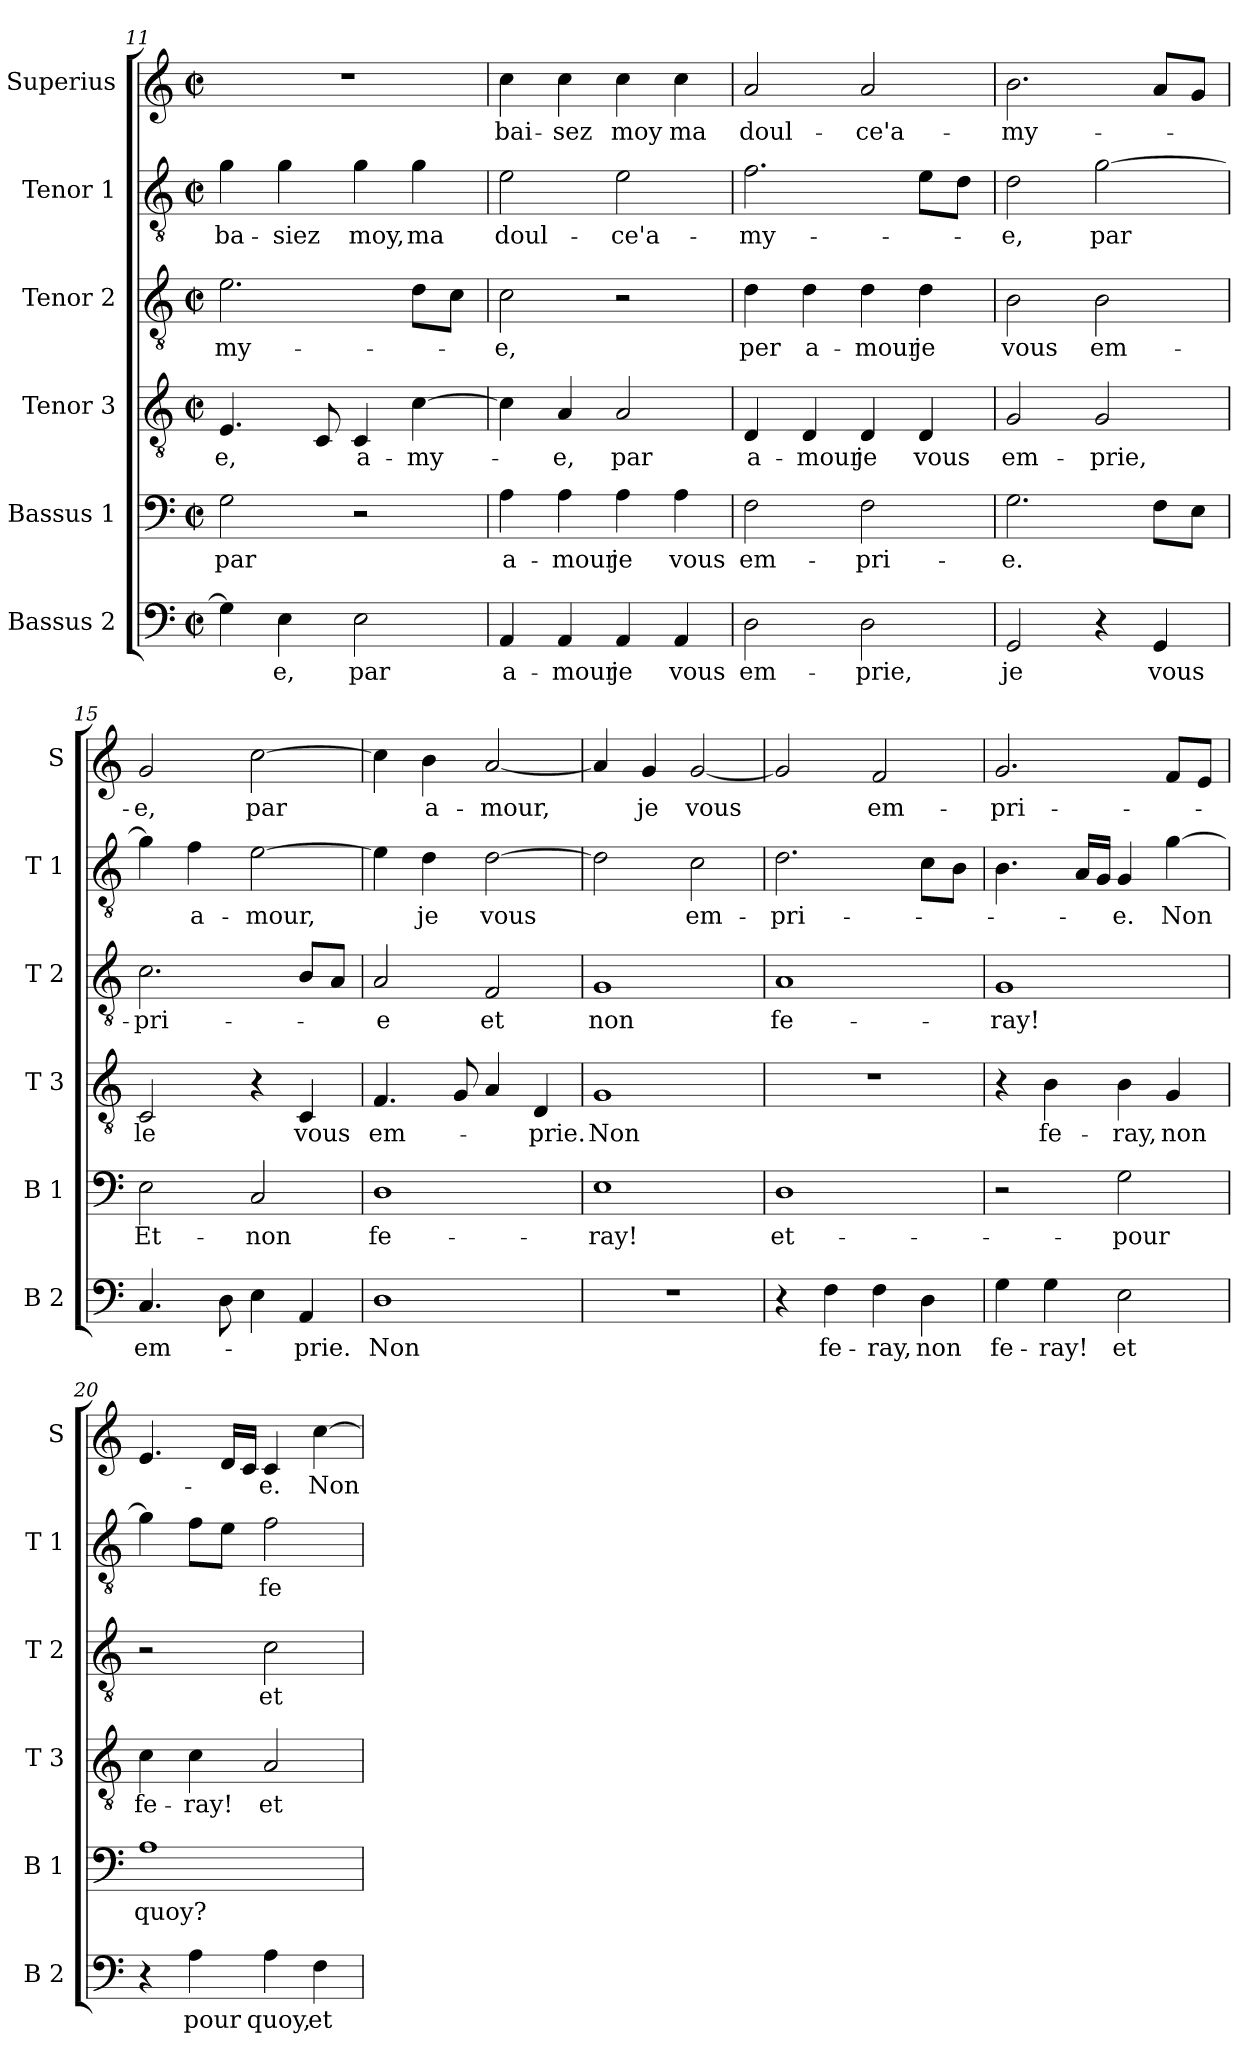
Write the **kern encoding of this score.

**kern	**text	**kern	**text	**kern	**text	**kern	**text	**kern	**text	**kern	**text
*part6	*part6	*part5	*part5	*part4	*part4	*part3	*part3	*part2	*part2	*part1	*part1
*staff6	*staff6	*staff5	*staff5	*staff4	*staff4	*staff3	*staff3	*staff2	*staff2	*staff1	*staff1
*I"Bassus 2	*	*I"Bassus 1	*	*I"Tenor 3	*	*I"Tenor 2	*	*I"Tenor 1	*	*I"Superius	*
*I'B 2	*	*I'B 1	*	*I'T 3	*	*I'T 2	*	*I'T 1	*	*I'S	*
*clefF4	*	*clefF4	*	*clefGv2	*	*clefGv2	*	*clefGv2	*	*clefG2	*
*k[]	*	*k[]	*	*k[]	*	*k[]	*	*k[]	*	*k[]	*
*C:	*	*C:	*	*C:	*	*C:	*	*C:	*	*C:	*
*M2/2	*	*M2/2	*	*M2/2	*	*M2/2	*	*M2/2	*	*M2/2	*
*met(c|)	*	*met(c|)	*	*met(c|)	*	*met(c|)	*	*met(c|)	*	*met(c|)	*
=11	=11	=11	=11	=11	=11	=11	=11	=11	=11	=11	=11
4G\]	.	2G\	par	4.E/	-e,	2.e\	-my-	4g\	ba-	1r	.
4E\	-e,	.	.	.	.	.	.	4g\	-siez	.	.
.	.	.	.	8C/	.	.	.	.	.	.	.
2E\	par	2r	.	4C/	a-	.	.	4g\	moy,	.	.
.	.	.	.	[4c\	-my-	8d\L	.	4g\	ma	.	.
.	.	.	.	.	.	8c\J	.	.	.	.	.
!!LO:PB:g=z
=12	=12	=12	=12	=12	=12	=12	=12	=12	=12	=12	=12
4AA/	a-	4A\	a-	4c\]	.	2c\	-e,	2e\	doul-	4cc\	bai-
4AA/	-mour	4A\	-mour	4A/	-e,	.	.	.	.	4cc\	-sez
4AA/	je	4A\	je	2A/	par	2r	.	2e\	-ce'a-	4cc\	moy
4AA/	vous	4A\	vous	.	.	.	.	.	.	4cc\	ma
=13	=13	=13	=13	=13	=13	=13	=13	=13	=13	=13	=13
2D\	em-	2F\	em-	4D/	a-	4d\	per	2.f\	-my-	2a/	doul-
.	.	.	.	4D/	-mour	4d\	a-	.	.	.	.
2D\	-prie,	2F\	-pri-	4D/	je	4d\	-mour	.	.	2a/	-ce'a-
.	.	.	.	4D/	vous	4d\	je	8e\L	.	.	.
.	.	.	.	.	.	.	.	8d\J	.	.	.
=14	=14	=14	=14	=14	=14	=14	=14	=14	=14	=14	=14
2GG/	je	2.G\	-e.	2G/	em-	2B\	vous	2d\	-e,	2.b\	-my-
4r	.	.	.	2G/	-prie,	2B\	em-	[2g\	par	.	.
4GG/	vous	8F\L	.	.	.	.	.	.	.	8a/L	.
.	.	8E\J	.	.	.	.	.	.	.	8g/J	.
=15	=15	=15	=15	=15	=15	=15	=15	=15	=15	=15	=15
4.C/	em-	2E\	Et-	2C/	le	2.c\	-pri-	4g\]	.	2g/	-e,
.	.	.	.	.	.	.	.	4f\	a-	.	.
8D\	.	.	.	.	.	.	.	.	.	.	.
4E\	.	2C/	-non	4r	.	.	.	[2e\	-mour,	[2cc\	par
4AA/	-prie.	.	.	4C/	vous	8B/L	.	.	.	.	.
.	.	.	.	.	.	8A/J	.	.	.	.	.
=16	=16	=16	=16	=16	=16	=16	=16	=16	=16	=16	=16
1D	Non	1D	fe-	4.F/	em-	2A/	-e	4e\]	.	4cc\]	.
.	.	.	.	.	.	.	.	4d\	je	4b\	a-
.	.	.	.	8G/	.	.	.	.	.	.	.
.	.	.	.	4A/	.	2F/	et	[2d\	vous	[2a/	-mour,
.	.	.	.	4D/	-prie.	.	.	.	.	.	.
!!LO:LB:g=z
=17	=17	=17	=17	=17	=17	=17	=17	=17	=17	=17	=17
1r	.	1E	-ray!	1G	Non	1G	non	2d\]	.	4a/]	.
.	.	.	.	.	.	.	.	.	.	4g/	je
.	.	.	.	.	.	.	.	2c\	em-	[2g/	vous
=18	=18	=18	=18	=18	=18	=18	=18	=18	=18	=18	=18
4r	.	1D	et-	1r	.	1A	fe-	2.d\	-pri-	2g/]	.
4F\	fe-	.	.	.	.	.	.	.	.	.	.
4F\	-ray,	.	.	.	.	.	.	.	.	2f/	em-
4D\	non	.	.	.	.	.	.	8c\L	.	.	.
.	.	.	.	.	.	.	.	8B\J	.	.	.
=19	=19	=19	=19	=19	=19	=19	=19	=19	=19	=19	=19
4G\	fe-	2r	.	4r	.	1G	-ray!	4.B\	.	2.g/	-pri-
4G\	-ray!	.	.	4B\	fe-	.	.	.	.	.	.
.	.	.	.	.	.	.	.	16A/LL	.	.	.
.	.	.	.	.	.	.	.	16G/JJ	.	.	.
2E\	et	2G\	-pour	4B\	-ray,	.	.	4G/	-e.	.	.
.	.	.	.	4G/	non	.	.	[4g\	Non	8f/L	.
.	.	.	.	.	.	.	.	.	.	8e/J	.
=20	=20	=20	=20	=20	=20	=20	=20	=20	=20	=20	=20
4r	.	1A	quoy?	4c\	fe-	2r	.	4g\]	.	4.e/	.
4A\	pour	.	.	4c\	-ray!	.	.	8f\L	.	.	.
.	.	.	.	.	.	.	.	8e\J	.	16d/LL	.
.	.	.	.	.	.	.	.	.	.	16c/JJ	.
4A\	quoy,	.	.	2A/	et	2c\	et	2f\	fe-	4c/	-e.
4F\	et	.	.	.	.	.	.	.	.	[4cc\	Non
=	=	=	=	=	=	=	=	=	=	=	=
*-	*-	*-	*-	*-	*-	*-	*-	*-	*-	*-	*-
